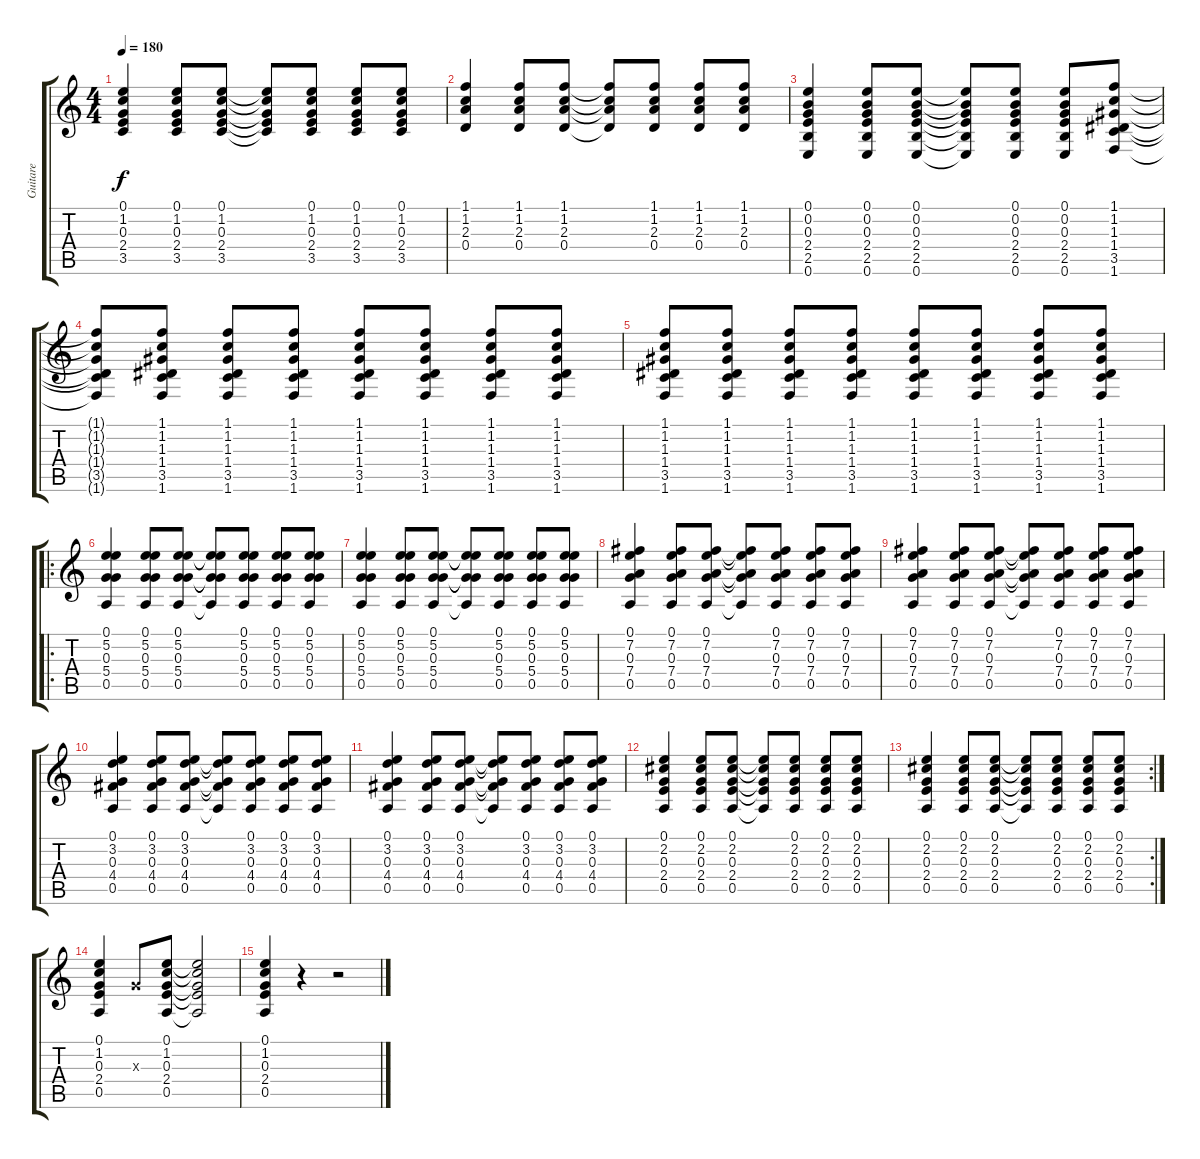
\track ("Guitare" "Guitare") {instrument distortionguitar}
\staff {score tabs}
\tuning (E4 B3 G3 D3 A2 E2) {hide}
\ts (4 4)
\tempo 180
\clef g2
\ks c
(0.1{t} 1.2{t} 0.3{t} 2.4{t} 3.5{t}).4{dy f} (0.1 1.2 0.3 2.4 3.5).8 (0.1 1.2 0.3 2.4 3.5).8 (0.1{t} 1.2{t} 0.3{t} 2.4{t} 3.5{t}).8 (0.1 1.2 0.3 2.4 3.5).8 (0.1 1.2 0.3 2.4 3.5).8 (0.1 1.2 0.3 2.4 3.5).8 |
(1.1 1.2 2.3 0.4).4 (1.1 1.2 2.3 0.4).8 (1.1 1.2 2.3 0.4).8 (1.1{t} 1.2{t} 2.3{t} 0.4{t}).8 (1.1 1.2 2.3 0.4).8 (1.1 1.2 2.3 0.4).8 (1.1 1.2 2.3 0.4).8 |
(0.1 0.2 0.3 2.4 2.5 0.6).4 (0.1 0.2 0.3 2.4 2.5 0.6).8 (0.1 0.2 0.3 2.4 2.5 0.6).8 (0.1{t} 0.2{t} 0.3{t} 2.4{t} 2.5{t} 0.6{t}).8 (0.1 0.2 0.3 2.4 2.5 0.6).8 (0.1 0.2 0.3 2.4 2.5 0.6).8 (1.1 1.2 1.3 1.4 3.5 1.6).8 |
(1.1{t} 1.2{t} 1.3{t} 1.4{t} 3.5{t} 1.6{t}).8 (1.1 1.2 1.3 1.4 3.5 1.6).8 (1.1 1.2 1.3 1.4 3.5 1.6).8 (1.1 1.2 1.3 1.4 3.5 1.6).8 (1.1 1.2 1.3 1.4 3.5 1.6).8 (1.1 1.2 1.3 1.4 3.5 1.6).8 (1.1 1.2 1.3 1.4 3.5 1.6).8 (1.1 1.2 1.3 1.4 3.5 1.6).8 |
(1.1 1.2 1.3 1.4 3.5 1.6).8 (1.1 1.2 1.3 1.4 3.5 1.6).8 (1.1 1.2 1.3 1.4 3.5 1.6).8 (1.1 1.2 1.3 1.4 3.5 1.6).8 (1.1 1.2 1.3 1.4 3.5 1.6).8 (1.1 1.2 1.3 1.4 3.5 1.6).8 (1.1 1.2 1.3 1.4 3.5 1.6).8 (1.1 1.2 1.3 1.4 3.5 1.6).8 |
\ro
(0.1 5.2 0.3 5.4 0.5).4 (0.1 5.2 0.3 5.4 0.5).8 (0.1 5.2 0.3 5.4 0.5).8 (0.1{t} 5.2{t} 0.3{t} 5.4{t} 0.5{t}).8 (0.1 5.2 0.3 5.4 0.5).8 (0.1 5.2 0.3 5.4 0.5).8 (0.1 5.2 0.3 5.4 0.5).8 |
(0.1 5.2 0.3 5.4 0.5).4 (0.1 5.2 0.3 5.4 0.5).8 (0.1 5.2 0.3 5.4 0.5).8 (0.1{t} 5.2{t} 0.3{t} 5.4{t} 0.5{t}).8 (0.1 5.2 0.3 5.4 0.5).8 (0.1 5.2 0.3 5.4 0.5).8 (0.1 5.2 0.3 5.4 0.5).8 |
(0.1 7.2 0.3 7.4 0.5).4 (0.1 7.2 0.3 7.4 0.5).8 (0.1 7.2 0.3 7.4 0.5).8 (0.1{t} 7.2{t} 0.3{t} 7.4{t} 0.5{t}).8 (0.1 7.2 0.3 7.4 0.5).8 (0.1 7.2 0.3 7.4 0.5).8 (0.1 7.2 0.3 7.4 0.5).8 |
(0.1 7.2 0.3 7.4 0.5).4 (0.1 7.2 0.3 7.4 0.5).8 (0.1 7.2 0.3 7.4 0.5).8 (0.1{t} 7.2{t} 0.3{t} 7.4{t} 0.5{t}).8 (0.1 7.2 0.3 7.4 0.5).8 (0.1 7.2 0.3 7.4 0.5).8 (0.1 7.2 0.3 7.4 0.5).8 |
(0.1 3.2 0.3 4.4 0.5).4 (0.1 3.2 0.3 4.4 0.5).8 (0.1 3.2 0.3 4.4 0.5).8 (0.1{t} 3.2{t} 0.3{t} 4.4{t} 0.5{t}).8 (0.1 3.2 0.3 4.4 0.5).8 (0.1 3.2 0.3 4.4 0.5).8 (0.1 3.2 0.3 4.4 0.5).8 |
(0.1 3.2 0.3 4.4 0.5).4 (0.1 3.2 0.3 4.4 0.5).8 (0.1 3.2 0.3 4.4 0.5).8 (0.1{t} 3.2{t} 0.3{t} 4.4{t} 0.5{t}).8 (0.1 3.2 0.3 4.4 0.5).8 (0.1 3.2 0.3 4.4 0.5).8 (0.1 3.2 0.3 4.4 0.5).8 |
(0.1 2.2 0.3 2.4 0.5).4 (0.1 2.2 0.3 2.4 0.5).8 (0.1 2.2 0.3 2.4 0.5).8 (0.1{t} 2.2{t} 0.3{t} 2.4{t} 0.5{t}).8 (0.1 2.2 0.3 2.4 0.5).8 (0.1 2.2 0.3 2.4 0.5).8 (0.1 2.2 0.3 2.4 0.5).8 |
\rc 2
(0.1 2.2 0.3 2.4 0.5).4 (0.1 2.2 0.3 2.4 0.5).8 (0.1 2.2 0.3 2.4 0.5).8 (0.1{t} 2.2{t} 0.3{t} 2.4{t} 0.5{t}).8 (0.1 2.2 0.3 2.4 0.5).8 (0.1 2.2 0.3 2.4 0.5).8 (0.1 2.2 0.3 2.4 0.5).8 |
(0.1 1.2 0.3 2.4 0.5).4 0.3{x}.8 (0.1 1.2 0.3 2.4 0.5).8 (0.1{t} 1.2{t} 0.3{t} 2.4{t} 0.5{t}).2 |
(0.1 1.2 0.3 2.4 0.5).4 r.4 r.2
